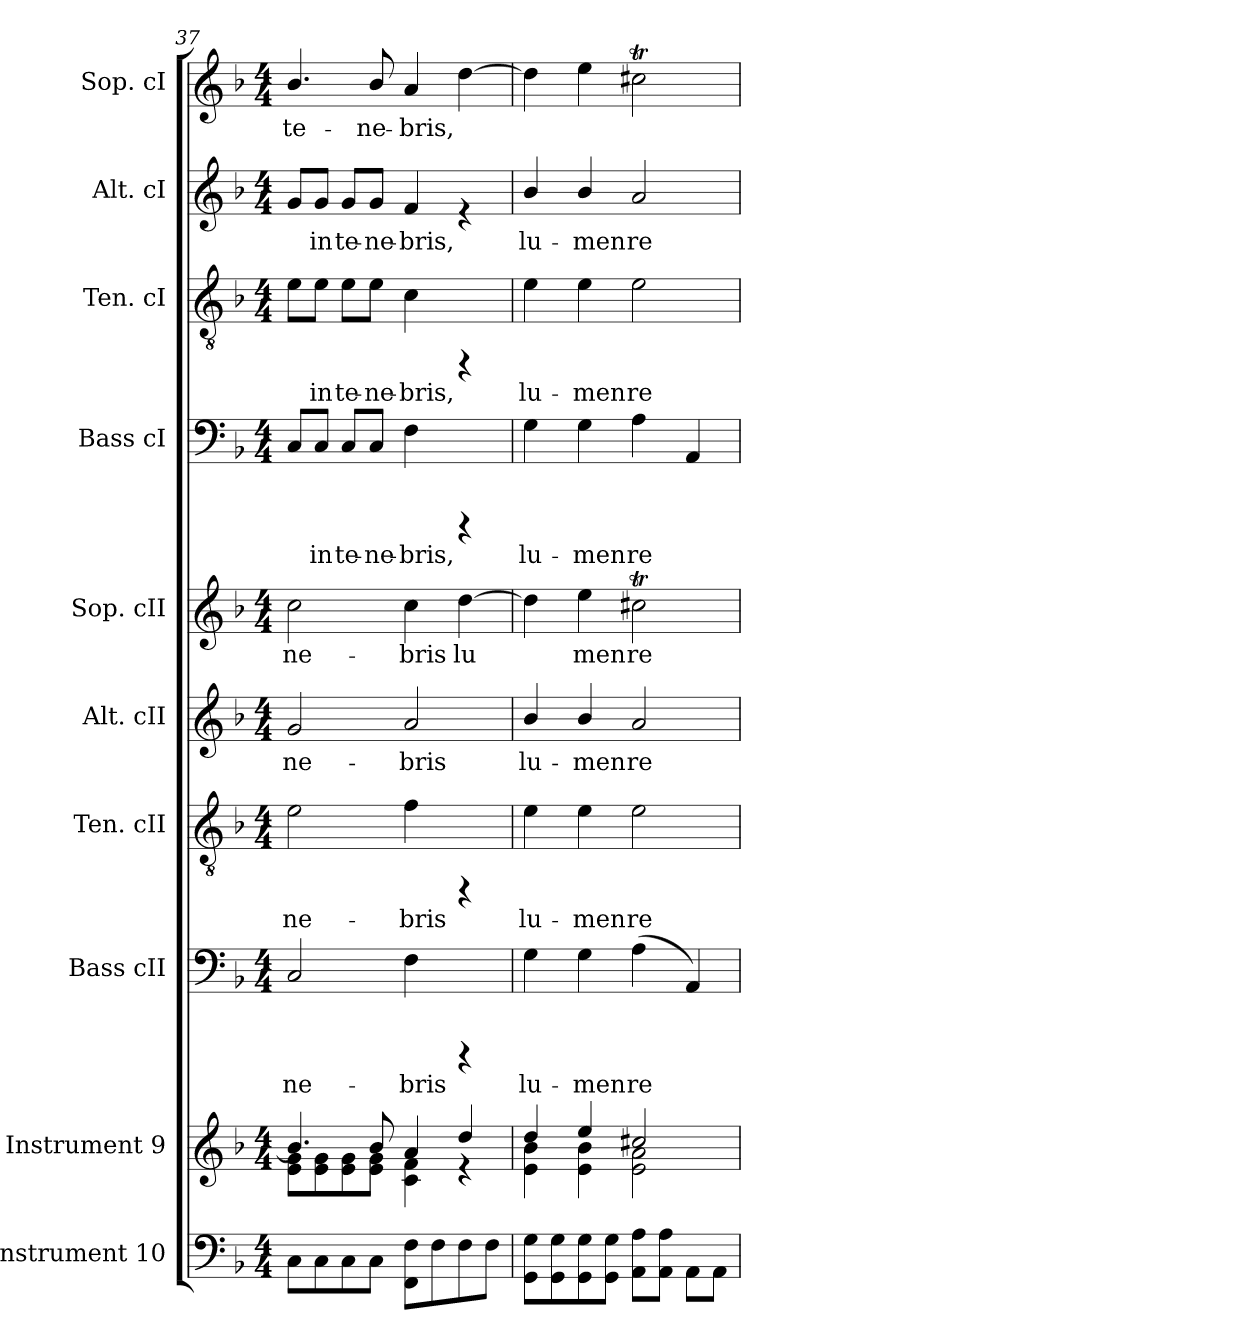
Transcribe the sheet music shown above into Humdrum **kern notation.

**kern	**kern	**kern	**text	**kern	**text	**kern	**text	**kern	**text	**kern	**text	**kern	**text	**kern	**text	**kern	**text
*part10	*part9	*part8	*part8	*part7	*part7	*part6	*part6	*part5	*part5	*part4	*part4	*part3	*part3	*part2	*part2	*part1	*part1
*staff10	*staff9	*staff8	*staff8	*staff7	*staff7	*staff6	*staff6	*staff5	*staff5	*staff4	*staff4	*staff3	*staff3	*staff2	*staff2	*staff1	*staff1
*I"Instrument 10	*I"Instrument 9	*I"Bass cII	*	*I"Ten. cII	*	*I"Alt. cII	*	*I"Sop. cII	*	*I"Bass cI	*	*I"Ten. cI	*	*I"Alt. cI	*	*I"Sop. cI	*
*	*	*I'Bass cII	*	*I'Ten. cII	*	*I'Alt. cII	*	*I'Sop. cII	*	*I'Bass cI	*	*I'Ten. cI	*	*I'Alt. cI	*	*I'Sop. cI	*
*clefF4	*clefG2	*clefF4	*	*clefGv2	*	*clefG2	*	*clefG2	*	*clefF4	*	*clefGv2	*	*clefG2	*	*clefG2	*
*k[b-]	*k[b-]	*k[b-]	*	*k[b-]	*	*k[b-]	*	*k[b-]	*	*k[b-]	*	*k[b-]	*	*k[b-]	*	*k[b-]	*
*F:	*F:	*F:	*	*F:	*	*F:	*	*F:	*	*F:	*	*F:	*	*F:	*	*F:	*
*M4/4	*M4/4	*M4/4	*	*M4/4	*	*M4/4	*	*M4/4	*	*M4/4	*	*M4/4	*	*M4/4	*	*M4/4	*
=37	=37	=37	=37	=37	=37	=37	=37	=37	=37	=37	=37	=37	=37	=37	=37	=37	=37
*	*^	*	*	*	*	*	*	*	*	*	*	*	*	*	*	*	*
!	!	!	!	!LO:LY:b:rj	!	!LO:LY:b:rj	!	!LO:LY:b:rj	!	!LO:LY:b:rj	!	!LO:LY:b:rj	!	!LO:LY:b:rj	!	!LO:LY:b:rj	!	!LO:LY:b:rj
8C\L	4.b-/]	8g\ 8e\L	2C/	-ne-	2e\	-ne-	2g/	-ne-	2cc\	-ne-	8C/L	.	8e\L	.	8g/L	.	4.b-/	te-
!	!	!	!	!	!	!	!	!	!	!	!	!LO:LY:b:rj	!	!LO:LY:b:rj	!	!LO:LY:b:rj	!	!
8C\	.	8g\ 8e\	.	.	.	.	.	.	.	.	8C/J	in	8e\J	in	8g/J	in	.	.
!	!	!	!	!	!	!	!	!	!	!	!	!LO:LY:b:rj	!	!LO:LY:b:rj	!	!LO:LY:b:rj	!	!
8C\	.	8g\ 8e\	.	.	.	.	.	.	.	.	8C/L	te-	8e\L	te-	8g/L	te-	.	.
!	!	!	!	!	!	!	!	!	!	!	!	!LO:LY:b:rj	!	!LO:LY:b:rj	!	!LO:LY:b:rj	!	!LO:LY:b:rj
8C\J	8b-/	8g\ 8e\J	.	.	.	.	.	.	.	.	8C/J	-ne-	8e\J	-ne-	8g/J	-ne-	8b-/	-ne-
!	!	!	!	!LO:LY:b:rj	!	!LO:LY:b:rj	!	!LO:LY:b:rj	!	!LO:LY:b:rj	!	!LO:LY:b:rj	!	!LO:LY:b:rj	!	!LO:LY:b:rj	!	!LO:LY:b:rj
8F\ 8FF\L	4a/	4f\ 4c\	4F\	-bris	4f\	-bris	2a/	-bris	4cc\	-bris	4F\	-bris,	4c\	-bris,	4f/	-bris,	4a/	-bris,
8F\	.	.	.	.	.	.	.	.	.	.	.	.	.	.	.	.	.	.
!	!	!	!	!	!	!	!	!	!	!LO:LY:b:rj	!	!	!	!	!	!	!	!LO:LY:b:rj
8F\	4dd/	4rd	4rAAAA	.	4rDD	.	.	.	[>4dd\	lu-	4rAAAA	.	4rDD	.	4rd	.	[>4dd\	.
8F\J	.	.	.	.	.	.	.	.	.	.	.	.	.	.	.	.	.	.
!!LO:PB:g=z
=38	=38	=38	=38	=38	=38	=38	=38	=38	=38	=38	=38	=38	=38	=38	=38	=38	=38	=38
!	!	!	!	!LO:LY:b:rj	!	!LO:LY:b:rj	!	!LO:LY:b:rj	!	!LO:LY:b:rj	!	!LO:LY:b:rj	!	!LO:LY:b:rj	!	!LO:LY:b:rj	!	!LO:LY:b:rj
8G\ 8GG\L	4dd/	4e\ 4b-\	4G\	lu-	4e\	lu-	4b-/	lu-	4dd\]	--	4G\	lu-	4e\	lu-	4b-/	lu-	4dd\]	.
8G\ 8GG\	.	.	.	.	.	.	.	.	.	.	.	.	.	.	.	.	.	.
!	!	!	!	!LO:LY:b:rj	!	!LO:LY:b:rj	!	!LO:LY:b:rj	!	!LO:LY:b:rj	!	!LO:LY:b:rj	!	!LO:LY:b:rj	!	!LO:LY:b:rj	!	!LO:LY:b:rj
8G\ 8GG\	4ee/	4e\ 4b-\	4G\	-men	4e\	-men	4b-/	-men	4ee\	-men	4G\	-men	4e\	-men	4b-/	-men	4ee\	.
8G\ 8GG\J	.	.	.	.	.	.	.	.	.	.	.	.	.	.	.	.	.	.
!	!	!	!	!LO:LY:b:rj	!	!LO:LY:b:rj	!	!LO:LY:b:rj	!	!LO:LY:b:rj	!	!LO:LY:b:rj	!	!LO:LY:b:rj	!	!LO:LY:b:rj	!	!LO:LY:b:rj
8A\ 8AA\L	2cc#X/	2a\ 2e\	(>4A\	re-	2e\	re-	2a/	re-	2cc#Xt\	re-	4A\	re-	2e\	re-	2a/	re-	2cc#Xt\	.
8A\ 8AA\J	.	.	.	.	.	.	.	.	.	.	.	.	.	.	.	.	.	.
!	!	!	!	!LO:LY:b:rj	!	!	!	!	!	!	!	!LO:LY:b:rj	!	!	!	!	!	!
8AA\L	.	.	4AA/)	--	.	.	.	.	.	.	4AA/	--	.	.	.	.	.	.
8AA\J	.	.	.	.	.	.	.	.	.	.	.	.	.	.	.	.	.	.
*	*v	*v	*	*	*	*	*	*	*	*	*	*	*	*	*	*	*	*
=	=	=	=	=	=	=	=	=	=	=	=	=	=	=	=	=	=
*-	*-	*-	*-	*-	*-	*-	*-	*-	*-	*-	*-	*-	*-	*-	*-	*-	*-
